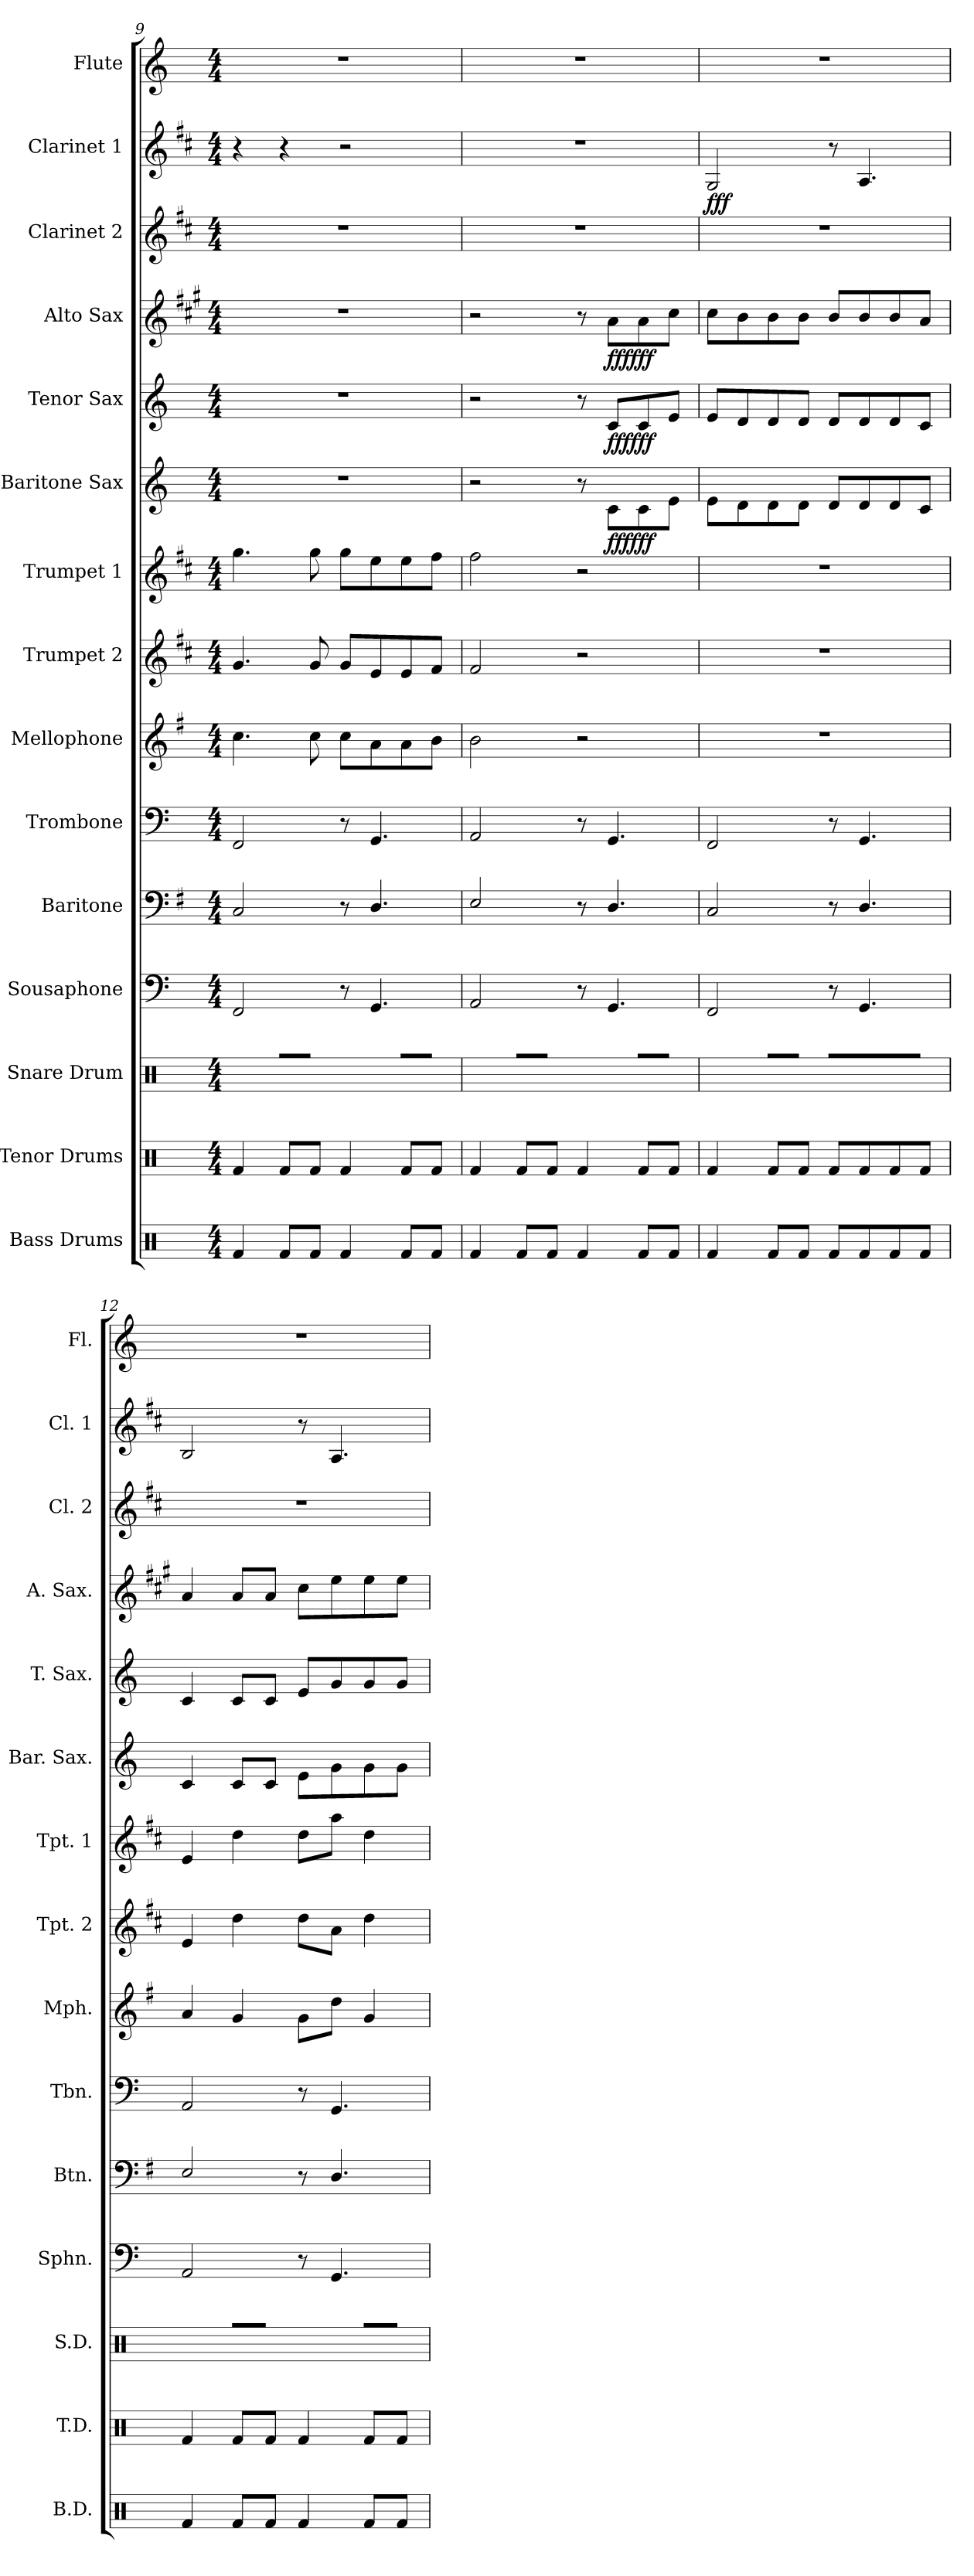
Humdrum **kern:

**kern	**kern	**kern	**kern	**kern	**kern	**kern	**dynam	**kern	**dynam	**kern	**dynam	**kern	**dynam	**kern	**dynam	**kern	**dynam	**kern	**kern	**dynam	**kern
*part15	*part14	*part13	*part12	*part11	*part10	*part9	*part9	*part8	*part8	*part7	*part7	*part6	*part6	*part5	*part5	*part4	*part4	*part3	*part2	*part2	*part1
*staff15	*staff14	*staff13	*staff12	*staff11	*staff10	*staff9	*staff9	*staff8	*staff8	*staff7	*staff7	*staff6	*staff6	*staff5	*staff5	*staff4	*staff4	*staff3	*staff2	*staff2	*staff1
*I"Bass Drums	*I"Tenor Drums	*I"Snare Drum	*I"Sousaphone	*I"Baritone	*I"Trombone	*I"Mellophone	*	*I"Trumpet 2	*	*I"Trumpet 1	*	*I"Baritone Sax	*	*I"Tenor Sax	*	*I"Alto Sax	*	*I"Clarinet 2	*I"Clarinet 1	*	*I"Flute
*I'B.D.	*I'T.D.	*I'S.D.	*I'Sphn.	*I'Btn.	*I'Tbn.	*I'Mph.	*	*I'Tpt. 2	*	*I'Tpt. 1	*	*I'Bar. Sax.	*	*I'T. Sax.	*	*I'A. Sax.	*	*I'Cl. 2	*I'Cl. 1	*	*I'Fl.
*clefX	*clefX	*clefX	*clefF4	*clefF4	*clefF4	*clefG2	*	*clefG2	*	*clefG2	*	*clefG2	*	*clefG2	*	*clefG2	*	*clefG2	*clefG2	*	*clefG2
*	*	*	*	*ITrd4c7	*	*ITrd4c7	*	*ITrd1c2	*	*ITrd1c2	*	*ITrd12c21	*	*ITrd8c14	*	*ITrd5c9	*	*ITrd1c2	*ITrd1c2	*	*
*k[]	*k[]	*k[]	*k[]	*k[]	*k[]	*k[]	*	*k[]	*	*k[]	*	*k[]	*	*k[]	*	*k[]	*	*k[]	*k[]	*	*k[]
*M4/4	*M4/4	*M4/4	*M4/4	*M4/4	*M4/4	*M4/4	*	*M4/4	*	*M4/4	*	*M4/4	*	*M4/4	*	*M4/4	*	*M4/4	*M4/4	*	*M4/4
=9	=9	=9	=9	=9	=9	=9	=9	=9	=9	=9	=9	=9	=9	=9	=9	=9	=9	=9	=9	=9	=9
4Rf/	4Rf/	4R/	2FF/	2FF/	2FF/	4.f\	.	4.f/	.	4.ff\	.	1r	.	1r	.	1r	.	1r	4r	.	1r
8Rf/L	8Rf/L	8R/L	.	.	.	.	.	.	.	.	.	.	.	.	.	.	.	.	4r	.	.
8Rf/J	8Rf/J	8R/J	.	.	.	8f\	.	8f/	.	8ff\	.	.	.	.	.	.	.	.	.	.	.
4Rf/	4Rf/	4R/	8r	8r	8r	8f\L	.	8f/L	.	8ff\L	.	.	.	.	.	.	.	.	2r	.	.
.	.	.	4.GG/	4.GG/	4.GG/	8d\	.	8d/	.	8dd\	.	.	.	.	.	.	.	.	.	.	.
8Rf/L	8Rf/L	8R/L	.	.	.	8d\	.	8d/	.	8dd\	.	.	.	.	.	.	.	.	.	.	.
8Rf/J	8Rf/J	8R/J	.	.	.	8e\J	.	8e/J	.	8ee\J	.	.	.	.	.	.	.	.	.	.	.
=10	=10	=10	=10	=10	=10	=10	=10	=10	=10	=10	=10	=10	=10	=10	=10	=10	=10	=10	=10	=10	=10
4Rf/	4Rf/	4R/	2AA/	2AA/	2AA/	2e\	.	2e/	.	2ee\	.	2r	.	2r	.	2r	.	1r	1r	.	1r
8Rf/L	8Rf/L	8R/L	.	.	.	.	.	.	.	.	.	.	.	.	.	.	.	.	.	.	.
8Rf/J	8Rf/J	8R/J	.	.	.	.	.	.	.	.	.	.	.	.	.	.	.	.	.	.	.
4Rf/	4Rf/	4R/	8r	8r	8r	2r	.	2r	.	2r	.	8r	.	8r	.	8r	.	.	.	.	.
!	!	!	!	!	!	!	!	!	!	!	!	!	!LO:DY:b	!	!	!	!	!	!	!	!
!	!	!	!	!	!	!	!	!	!	!	!	!	!LO:DY:n=1:b	!	!	!	!	!	!	!	!
!	!	!	!	!	!	!	!	!	!	!	!	!	!LO:DY:n=2:b	!	!LO:DY:b	!	!	!	!	!	!
!	!	!	!	!	!	!	!	!	!	!	!	!	!	!	!LO:DY:n=1:b	!	!	!	!	!	!
!	!	!	!	!	!	!	!	!	!	!	!	!	!	!	!LO:DY:n=2:b	!	!LO:DY:b	!	!	!	!
!	!	!	!	!	!	!	!	!	!	!	!	!	!	!	!	!	!LO:DY:n=1:b	!	!	!	!
!	!	!	!	!	!	!	!	!	!	!	!	!	!	!	!	!	!LO:DY:n=2:b	!	!	!	!
.	.	.	4.GG/	4.GG/	4.GG/	.	.	.	.	.	.	8C\L	ff ff ff	8C/L	ff ff ff	8c\L	ff ff ff	.	.	.	.
8Rf/L	8Rf/L	8R/L	.	.	.	.	.	.	.	.	.	8C\	.	8C/	.	8c\	.	.	.	.	.
8Rf/J	8Rf/J	8R/J	.	.	.	.	.	.	.	.	.	8E\J	.	8E/J	.	8e\J	.	.	.	.	.
!!LO:PB:g=z
=11	=11	=11	=11	=11	=11	=11	=11	=11	=11	=11	=11	=11	=11	=11	=11	=11	=11	=11	=11	=11	=11
!	!	!	!	!	!	!	!	!	!	!	!	!	!	!	!	!	!	!	!	!LO:DY:b	!
!	!	!	!	!	!	!	!	!	!	!	!	!	!	!	!	!	!	!	!	!LO:DY:n=1:b	!
!	!	!	!	!	!	!	!	!	!	!	!	!	!	!	!	!	!	!	!	!LO:DY:n=2:b	!
4Rf/	4Rf/	4R/	2FF/	2FF/	2FF/	1r	.	1r	.	1r	.	8E\L	.	8E/L	.	8e\L	.	1r	2F/	f f f	1r
.	.	.	.	.	.	.	.	.	.	.	.	8D\	.	8D/	.	8d\	.	.	.	.	.
8Rf/L	8Rf/L	8R/L	.	.	.	.	.	.	.	.	.	8D\	.	8D/	.	8d\	.	.	.	.	.
8Rf/J	8Rf/J	8R/J	.	.	.	.	.	.	.	.	.	8D\J	.	8D/J	.	8d\J	.	.	.	.	.
8Rf/L	8Rf/L	8R/L	8r	8r	8r	.	.	.	.	.	.	8D/L	.	8D/L	.	8d/L	.	.	8r	.	.
8Rf/	8Rf/	8R/	4.GG/	4.GG/	4.GG/	.	.	.	.	.	.	8D/	.	8D/	.	8d/	.	.	4.G/	.	.
8Rf/	8Rf/	8R/	.	.	.	.	.	.	.	.	.	8D/	.	8D/	.	8d/	.	.	.	.	.
8Rf/J	8Rf/J	8R/J	.	.	.	.	.	.	.	.	.	8C/J	.	8C/J	.	8c/J	.	.	.	.	.
=12	=12	=12	=12	=12	=12	=12	=12	=12	=12	=12	=12	=12	=12	=12	=12	=12	=12	=12	=12	=12	=12
!	!	!	!	!	!	!	!LO:DY:b	!	!	!	!	!	!	!	!	!	!	!	!	!	!
!	!	!	!	!	!	!	!LO:DY:n=1:b	!	!	!	!	!	!	!	!	!	!	!	!	!	!
!	!	!	!	!	!	!	!LO:DY:n=2:b	!	!LO:DY:b	!	!	!	!	!	!	!	!	!	!	!	!
!	!	!	!	!	!	!	!	!	!LO:DY:n=1:b	!	!	!	!	!	!	!	!	!	!	!	!
!	!	!	!	!	!	!	!	!	!LO:DY:n=2:b	!	!LO:DY:b	!	!	!	!	!	!	!	!	!	!
!	!	!	!	!	!	!	!	!	!	!	!LO:DY:n=1:b	!	!	!	!	!	!	!	!	!	!
!	!	!	!	!	!	!	!	!	!	!	!LO:DY:n=2:b	!	!	!	!	!	!	!	!	!	!
4Rf/	4Rf/	4R/	2AA/	2AA/	2AA/	4d/	mf mf mf	4d/	mf mf mf	4d/	mf mf mf	4C/	.	4C/	.	4c/	.	1r	2A/	.	1r
8Rf/L	8Rf/L	8R/L	.	.	.	4c/	.	4cc\	.	4cc\	.	8C/L	.	8C/L	.	8c/L	.	.	.	.	.
8Rf/J	8Rf/J	8R/J	.	.	.	.	.	.	.	.	.	8C/J	.	8C/J	.	8c/J	.	.	.	.	.
4Rf/	4Rf/	4R/	8r	8r	8r	8c\L	.	8cc\L	.	8cc\L	.	8E\L	.	8E/L	.	8e\L	.	.	8r	.	.
.	.	.	4.GG/	4.GG/	4.GG/	8g\J	.	8g\J	.	8gg\J	.	8G\	.	8G/	.	8g\	.	.	4.G/	.	.
8Rf/L	8Rf/L	8R/L	.	.	.	4c/	.	4cc\	.	4cc\	.	8G\	.	8G/	.	8g\	.	.	.	.	.
8Rf/J	8Rf/J	8R/J	.	.	.	.	.	.	.	.	.	8G\J	.	8G/J	.	8g\J	.	.	.	.	.
=	=	=	=	=	=	=	=	=	=	=	=	=	=	=	=	=	=	=	=	=	=
*-	*-	*-	*-	*-	*-	*-	*-	*-	*-	*-	*-	*-	*-	*-	*-	*-	*-	*-	*-	*-	*-
